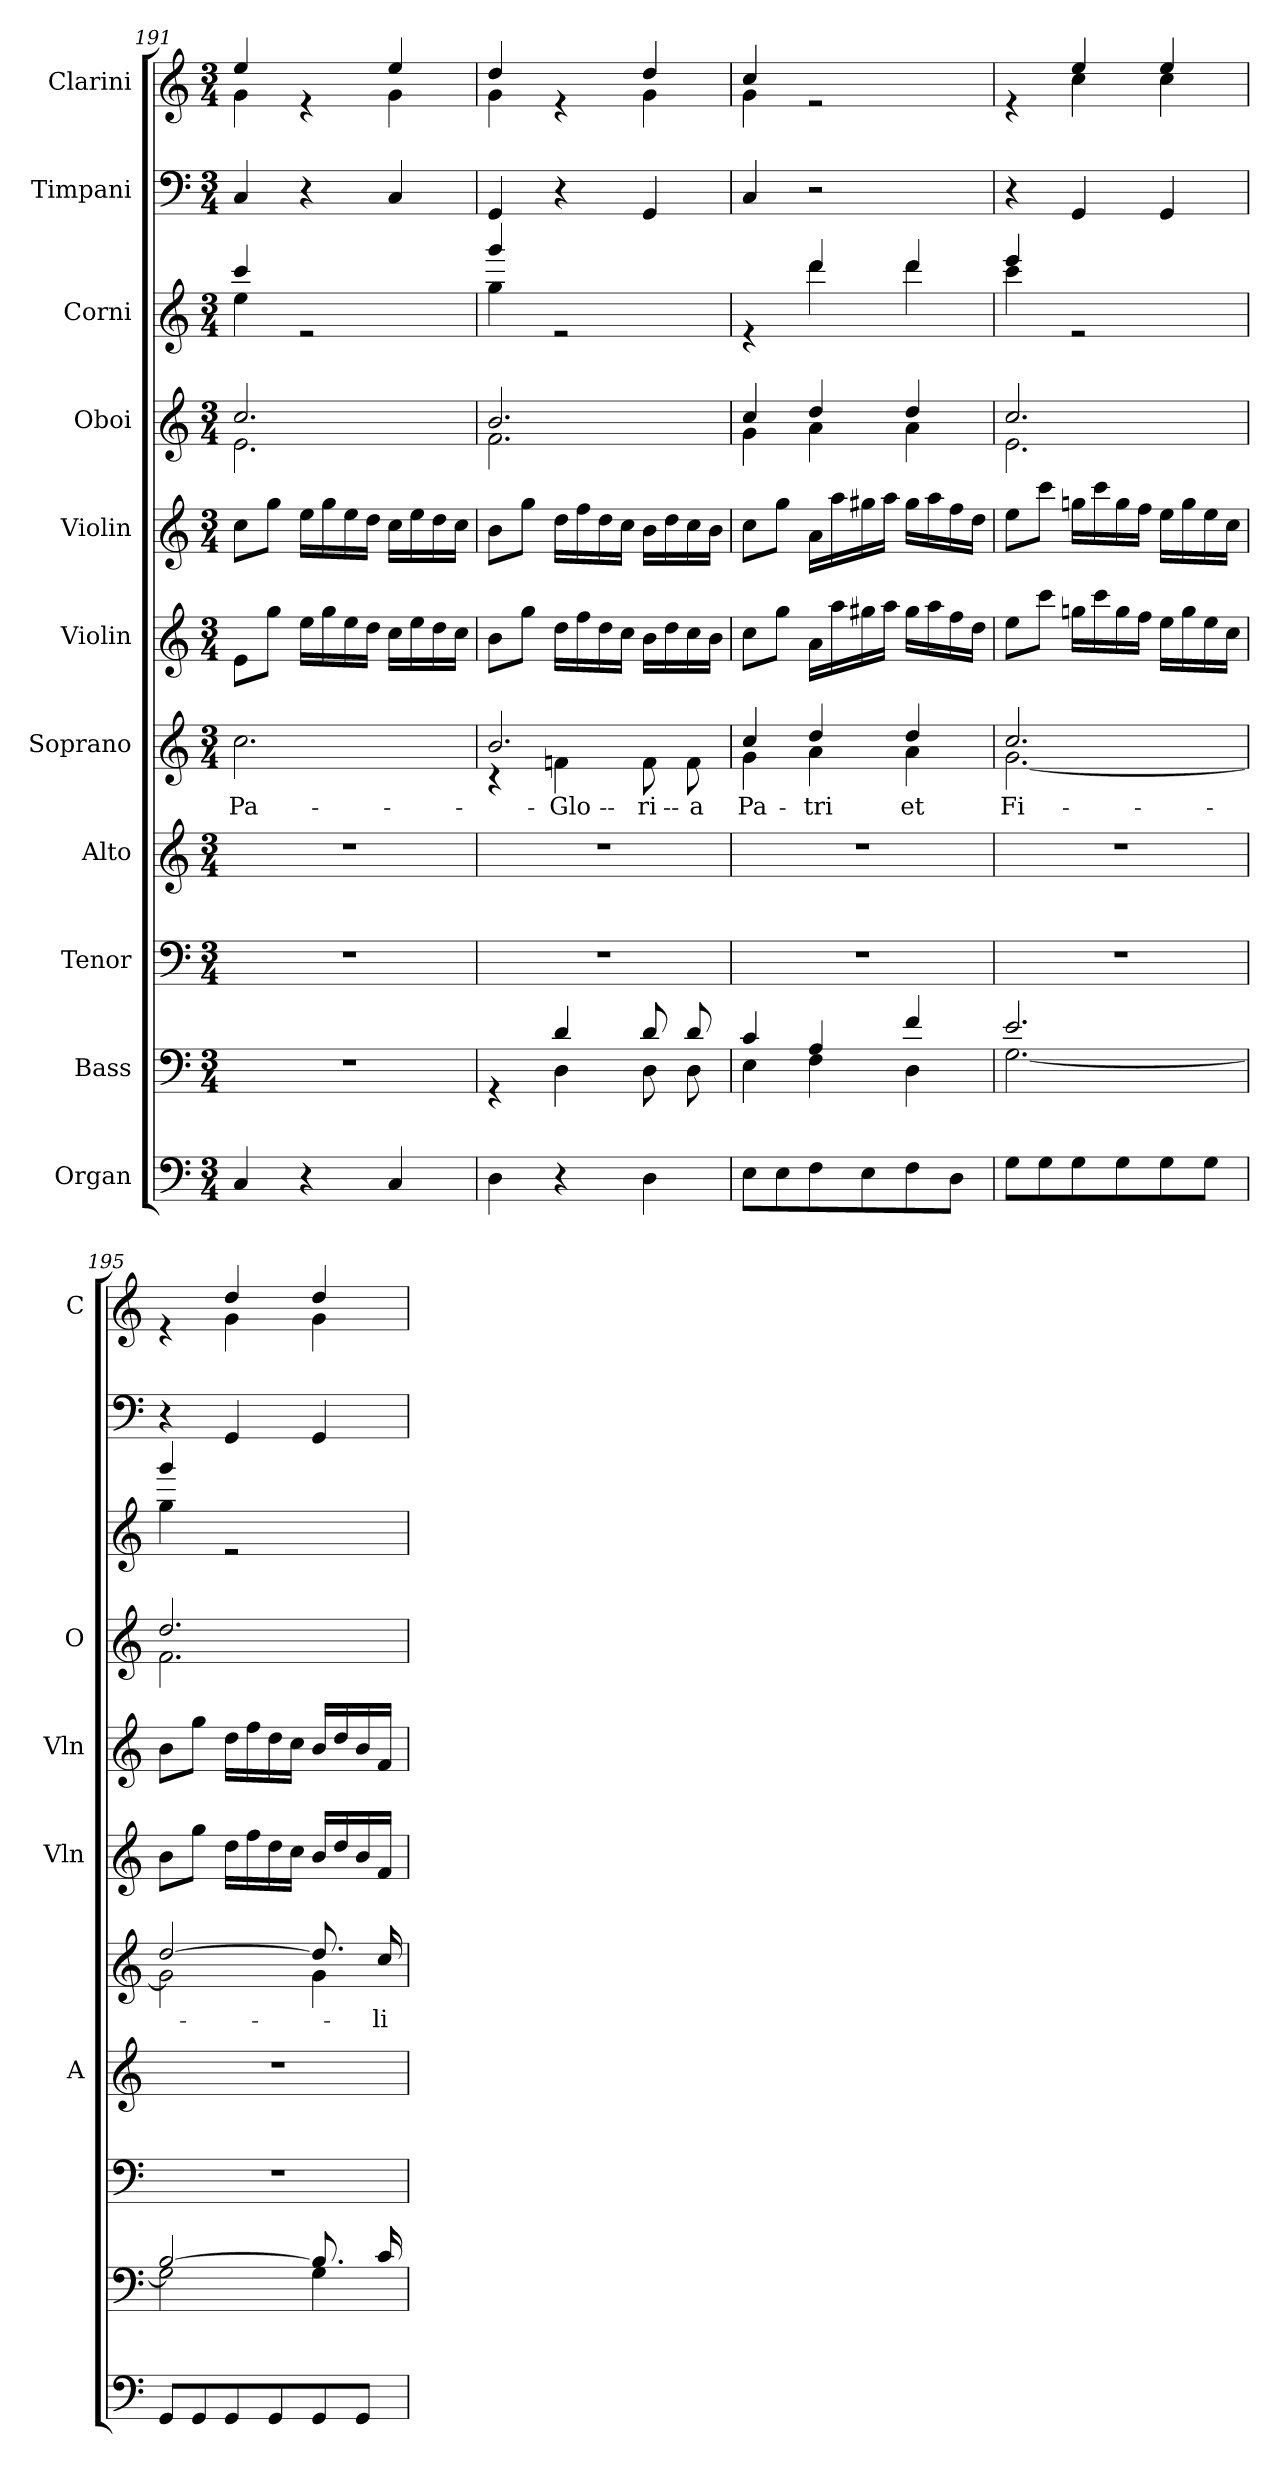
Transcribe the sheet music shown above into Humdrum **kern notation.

**kern	**kern	**kern	**kern	**kern	**text	**kern	**kern	**kern	**kern	**kern	**kern
*part11	*part10	*part9	*part8	*part7	*part7	*part6	*part5	*part4	*part3	*part2	*part1
*staff11	*staff10	*staff9	*staff8	*staff7	*staff7	*staff6	*staff5	*staff4	*staff3	*staff2	*staff1
*I"Organ	*I"Bass	*I"Tenor	*I"Alto	*I"Soprano	*	*I"Violin	*I"Violin	*I"Oboi	*I"Corni	*I"Timpani	*I"Clarini
*	*	*	*I'A	*	*	*I'Vln	*I'Vln	*I'O	*	*	*I'C
!!LO:PB:g=z
*clefF4	*clefF4	*clefF4	*clefG2	*clefG2	*	*clefG2	*clefG2	*clefG2	*clefG2	*clefF4	*clefG2
*	*	*	*	*	*	*	*	*	*ITrd7c12	*	*
*k[]	*k[]	*k[]	*k[]	*k[]	*	*k[]	*k[]	*k[]	*k[]	*k[]	*k[]
*M3/4	*M3/4	*M3/4	*M3/4	*M3/4	*	*M3/4	*M3/4	*M3/4	*M3/4	*M3/4	*M3/4
=191	=191	=191	=191	=191	=191	=191	=191	=191	=191	=191	=191
!	!	!	!	!	!LO:LY:b	!	!	!	!	!	!
*	*	*	*	*	*	*	*	*^	*^	*	*^
4C/	2.r	2.r	2.r	2.cc\	Pa-	8e\L	8cc\L	2.cc/	2.e\	4cc/	4e\	4C/	4ee/	4g\
.	.	.	.	.	.	8gg\J	8gg\J	.	.	.	.	.	.	.
4r	.	.	.	.	.	16ee\LL	16ee\LL	.	.	2re	2ryy	4r	4re	4ryy
.	.	.	.	.	.	16gg\	16gg\	.	.	.	.	.	.	.
.	.	.	.	.	.	16ee\	16ee\	.	.	.	.	.	.	.
.	.	.	.	.	.	16dd\JJ	16dd\JJ	.	.	.	.	.	.	.
4C/	.	.	.	.	.	16cc\LL	16cc\LL	.	.	.	.	4C/	4ee/	4g\
.	.	.	.	.	.	16ee\	16ee\	.	.	.	.	.	.	.
.	.	.	.	.	.	16dd\	16dd\	.	.	.	.	.	.	.
.	.	.	.	.	.	16cc\JJ	16cc\JJ	.	.	.	.	.	.	.
=192	=192	=192	=192	=192	=192	=192	=192	=192	=192	=192	=192	=192	=192	=192
*	*^	*	*	*^	*	*	*	*	*	*	*	*	*	*
4D\	4rGG	4ryy	2.r	2.r	2.b/	4r	.	8b\L	8b\L	2.b/	2.f\	4gg/	4g\	4GG/	4dd/	4g\
.	.	.	.	.	.	.	.	8gg\J	8gg\J	.	.	.	.	.	.	.
!	!	!	!	!	!	!	!LO:LY:b	!	!	!	!	!	!	!	!	!
4r	4d/	4D\	.	.	.	4fn\	Glo-	16dd\LL	16dd\LL	.	.	2re	2ryy	4r	4re	4ryy
.	.	.	.	.	.	.	.	16ff\	16ff\	.	.	.	.	.	.	.
.	.	.	.	.	.	.	.	16dd\	16dd\	.	.	.	.	.	.	.
.	.	.	.	.	.	.	.	16cc\JJ	16cc\JJ	.	.	.	.	.	.	.
!	!	!	!	!	!	!	!LO:LY:b	!	!	!	!	!	!	!	!	!
4D\	8d/	8D\	.	.	.	8f\	-ri-	16b\LL	16b\LL	.	.	.	.	4GG/	4dd/	4g\
.	.	.	.	.	.	.	.	16dd\	16dd\	.	.	.	.	.	.	.
!	!	!	!	!	!	!	!LO:LY:b	!	!	!	!	!	!	!	!	!
.	8d/	8D\	.	.	.	8f\	-a	16cc\	16cc\	.	.	.	.	.	.	.
.	.	.	.	.	.	.	.	16b\JJ	16b\JJ	.	.	.	.	.	.	.
=193	=193	=193	=193	=193	=193	=193	=193	=193	=193	=193	=193	=193	=193	=193	=193	=193
!	!	!	!	!	!	!	!LO:LY:b	!	!	!	!	!	!	!	!	!
!	!	!	!	!	!	!	!LO:LY:b	!	!	!	!	!	!	!	!	!
8E\L	4c/	4E\	2.r	2.r	4cc/	4g\	Pa-	8cc\L	8cc\L	4cc/	4g\	4re	4ryy	4C/	4cc/	4g\
8E\	.	.	.	.	.	.	.	8gg\J	8gg\J	.	.	.	.	.	.	.
!	!	!	!	!	!	!	!LO:LY:b	!	!	!	!	!	!	!	!	!
8F\	4A/	4F\	.	.	4dd/	4a\	-tri	16a\LL	16a\LL	4dd/	4a\	4dd/	4dd\	2r	2re	2ryy
.	.	.	.	.	.	.	.	16aa\	16aa\	.	.	.	.	.	.	.
8E\	.	.	.	.	.	.	.	16gg#X\	16gg#X\	.	.	.	.	.	.	.
.	.	.	.	.	.	.	.	16aa\JJ	16aa\JJ	.	.	.	.	.	.	.
!	!	!	!	!	!	!	!LO:LY:b	!	!	!	!	!	!	!	!	!
8F\	4f/	4D\	.	.	4dd/	4a\	et	16gg#\LL	16gg#\LL	4dd/	4a\	4dd/	4dd\	.	.	.
.	.	.	.	.	.	.	.	16aa\	16aa\	.	.	.	.	.	.	.
8D\J	.	.	.	.	.	.	.	16ff\	16ff\	.	.	.	.	.	.	.
.	.	.	.	.	.	.	.	16dd\JJ	16dd\JJ	.	.	.	.	.	.	.
=194	=194	=194	=194	=194	=194	=194	=194	=194	=194	=194	=194	=194	=194	=194	=194	=194
!	!	!	!	!	!	!	!LO:LY:b	!	!	!	!	!	!	!	!	!
8G\L	2.e/	[2.G\	2.r	2.r	2.cc/	[2.g\	Fi-	8ee\L	8ee\L	2.cc/	2.e\	4ee/	4cc\	4r	4re	4ryy
8G\	.	.	.	.	.	.	.	8ccc\J	8ccc\J	.	.	.	.	.	.	.
8G\	.	.	.	.	.	.	.	16ggn\LL	16ggn\LL	.	.	2re	2ryy	4GG/	4ee/	4cc\
.	.	.	.	.	.	.	.	16ccc\	16ccc\	.	.	.	.	.	.	.
8G\	.	.	.	.	.	.	.	16gg\	16gg\	.	.	.	.	.	.	.
.	.	.	.	.	.	.	.	16ff\JJ	16ff\JJ	.	.	.	.	.	.	.
8G\	.	.	.	.	.	.	.	16ee\LL	16ee\LL	.	.	.	.	4GG/	4ee/	4cc\
.	.	.	.	.	.	.	.	16gg\	16gg\	.	.	.	.	.	.	.
8G\J	.	.	.	.	.	.	.	16ee\	16ee\	.	.	.	.	.	.	.
.	.	.	.	.	.	.	.	16cc\JJ	16cc\JJ	.	.	.	.	.	.	.
=195	=195	=195	=195	=195	=195	=195	=195	=195	=195	=195	=195	=195	=195	=195	=195	=195
8GG/L	[2B/	2G\]	2.r	2.r	[2dd/	2g\]	.	8b\L	8b\L	2.dd/	2.f\	4gg/	4g\	4r	4re	4ryy
8GG/	.	.	.	.	.	.	.	8gg\J	8gg\J	.	.	.	.	.	.	.
8GG/	.	.	.	.	.	.	.	16dd\LL	16dd\LL	.	.	2re	2ryy	4GG/	4dd/	4g\
.	.	.	.	.	.	.	.	16ff\	16ff\	.	.	.	.	.	.	.
8GG/	.	.	.	.	.	.	.	16dd\	16dd\	.	.	.	.	.	.	.
.	.	.	.	.	.	.	.	16cc\JJ	16cc\JJ	.	.	.	.	.	.	.
8GG/	8.B/]	4G\	.	.	8.dd/]	4g\	.	16b/LL	16b/LL	.	.	.	.	4GG/	4dd/	4g\
.	.	.	.	.	.	.	.	16dd/	16dd/	.	.	.	.	.	.	.
8GG/J	.	.	.	.	.	.	.	16b/	16b/	.	.	.	.	.	.	.
!	!	!	!	!	!	!	!LO:LY:b	!	!	!	!	!	!	!	!	!
.	16c/	.	.	.	16cc/	.	-li-	16f/JJ	16f/JJ	.	.	.	.	.	.	.
*	*	*	*	*	*	*	*	*	*	*v	*v	*	*	*	*v	*v
*	*v	*v	*	*	*v	*v	*	*	*	*	*v	*v	*	*
=	=	=	=	=	=	=	=	=	=	=	=
*-	*-	*-	*-	*-	*-	*-	*-	*-	*-	*-	*-
